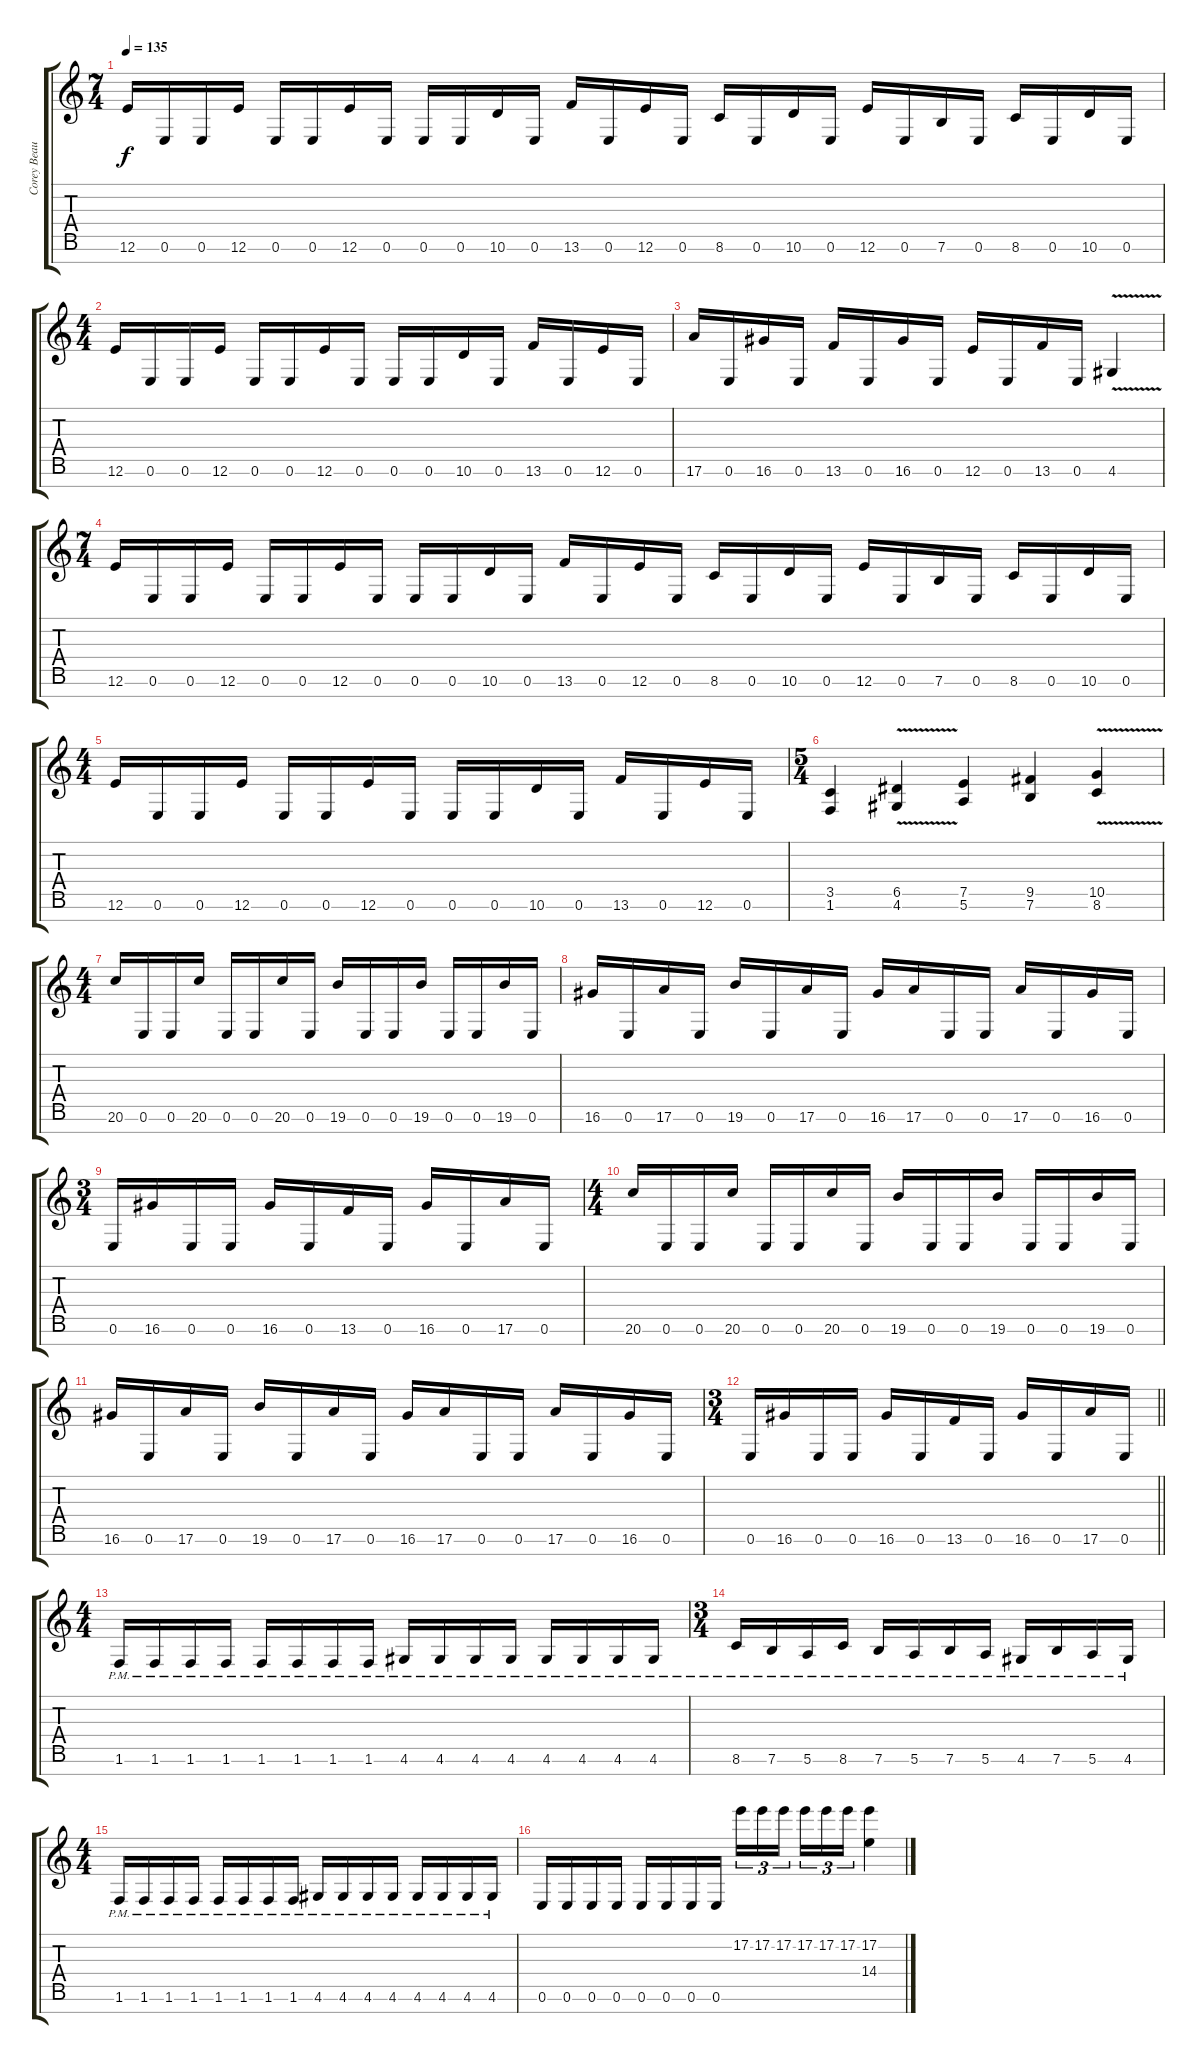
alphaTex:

\track ("Corey Beaulieu" "Corey Beau") {instrument distortionguitar}
\staff {score tabs}
\tuning (E4 B3 G3 D3 A2 E2 B1) {hide}
\ts (7 4)
\section ("" "")
\tempo 135
\clef g2
\ks c
12.6.16{dy f instrument distortionguitar} 0.6.16 0.6.16 12.6.16 0.6.16 0.6.16 12.6.16 0.6.16 0.6.16 0.6.16 10.6.16 0.6.16 13.6.16 0.6.16 12.6.16 0.6.16 8.6.16 0.6.16 10.6.16 0.6.16 12.6.16 0.6.16 7.6.16 0.6.16 8.6.16 0.6.16 10.6.16 0.6.16 |
\ts (4 4)
12.6.16 0.6.16 0.6.16 12.6.16 0.6.16 0.6.16 12.6.16 0.6.16 0.6.16 0.6.16 10.6.16 0.6.16 13.6.16 0.6.16 12.6.16 0.6.16 |
17.6.16 0.6.16 16.6.16 0.6.16 13.6.16 0.6.16 16.6.16 0.6.16 12.6.16 0.6.16 13.6.16 0.6.16 4.6{v}.4 |
\ts (7 4)
12.6.16 0.6.16 0.6.16 12.6.16 0.6.16 0.6.16 12.6.16 0.6.16 0.6.16 0.6.16 10.6.16 0.6.16 13.6.16 0.6.16 12.6.16 0.6.16 8.6.16 0.6.16 10.6.16 0.6.16 12.6.16 0.6.16 7.6.16 0.6.16 8.6.16 0.6.16 10.6.16 0.6.16 |
\ts (4 4)
12.6.16 0.6.16 0.6.16 12.6.16 0.6.16 0.6.16 12.6.16 0.6.16 0.6.16 0.6.16 10.6.16 0.6.16 13.6.16 0.6.16 12.6.16 0.6.16 |
\ts (5 4)
(3.5 1.6).4 (6.5 4.6{v}).4 (7.5 5.6).4 (9.5 7.6).4 (10.5 8.6{v}).4 |
\ts (4 4)
20.6.16 0.6.16 0.6.16 20.6.16 0.6.16 0.6.16 20.6.16 0.6.16 19.6.16 0.6.16 0.6.16 19.6.16 0.6.16 0.6.16 19.6.16 0.6.16 |
16.6.16 0.6.16 17.6.16 0.6.16 19.6.16 0.6.16 17.6.16 0.6.16 16.6.16 17.6.16 0.6.16 0.6.16 17.6.16 0.6.16 16.6.16 0.6.16 |
\ts (3 4)
0.6.16 16.6.16 0.6.16 0.6.16 16.6.16 0.6.16 13.6.16 0.6.16 16.6.16 0.6.16 17.6.16 0.6.16 |
\ts (4 4)
20.6.16 0.6.16 0.6.16 20.6.16 0.6.16 0.6.16 20.6.16 0.6.16 19.6.16 0.6.16 0.6.16 19.6.16 0.6.16 0.6.16 19.6.16 0.6.16 |
16.6.16 0.6.16 17.6.16 0.6.16 19.6.16 0.6.16 17.6.16 0.6.16 16.6.16 17.6.16 0.6.16 0.6.16 17.6.16 0.6.16 16.6.16 0.6.16 |
\ts (3 4)
\barLineRight lightlight
0.6.16 16.6.16 0.6.16 0.6.16 16.6.16 0.6.16 13.6.16 0.6.16 16.6.16 0.6.16 17.6.16 0.6.16 |
\ts (4 4)
\section ("" "")
1.6{pm}.16 1.6{pm}.16 1.6{pm}.16 1.6{pm}.16 1.6{pm}.16 1.6{pm}.16 1.6{pm}.16 1.6{pm}.16 4.6{pm}.16 4.6{pm}.16 4.6{pm}.16 4.6{pm}.16 4.6{pm}.16 4.6{pm}.16 4.6{pm}.16 4.6{pm}.16 |
\ts (3 4)
8.6{pm}.16 7.6{pm}.16 5.6{pm}.16 8.6{pm}.16 7.6{pm}.16 5.6{pm}.16 7.6{pm}.16 5.6{pm}.16 4.6{pm}.16 7.6{pm}.16 5.6{pm}.16 4.6{pm}.16 |
\ts (4 4)
1.6{pm}.16 1.6{pm}.16 1.6{pm}.16 1.6{pm}.16 1.6{pm}.16 1.6{pm}.16 1.6{pm}.16 1.6{pm}.16 4.6{pm}.16 4.6{pm}.16 4.6{pm}.16 4.6{pm}.16 4.6{pm}.16 4.6{pm}.16 4.6{pm}.16 4.6{pm}.16 |
0.6.16 0.6.16 0.6.16 0.6.16 0.6.16 0.6.16 0.6.16 0.6.16 17.2.16{tu (3 2)} 17.2.16{tu (3 2)} 17.2.16{tu (3 2)} 17.2.16{tu (3 2)} 17.2.16{tu (3 2)} 17.2.16{tu (3 2)} (17.2 14.4).4
